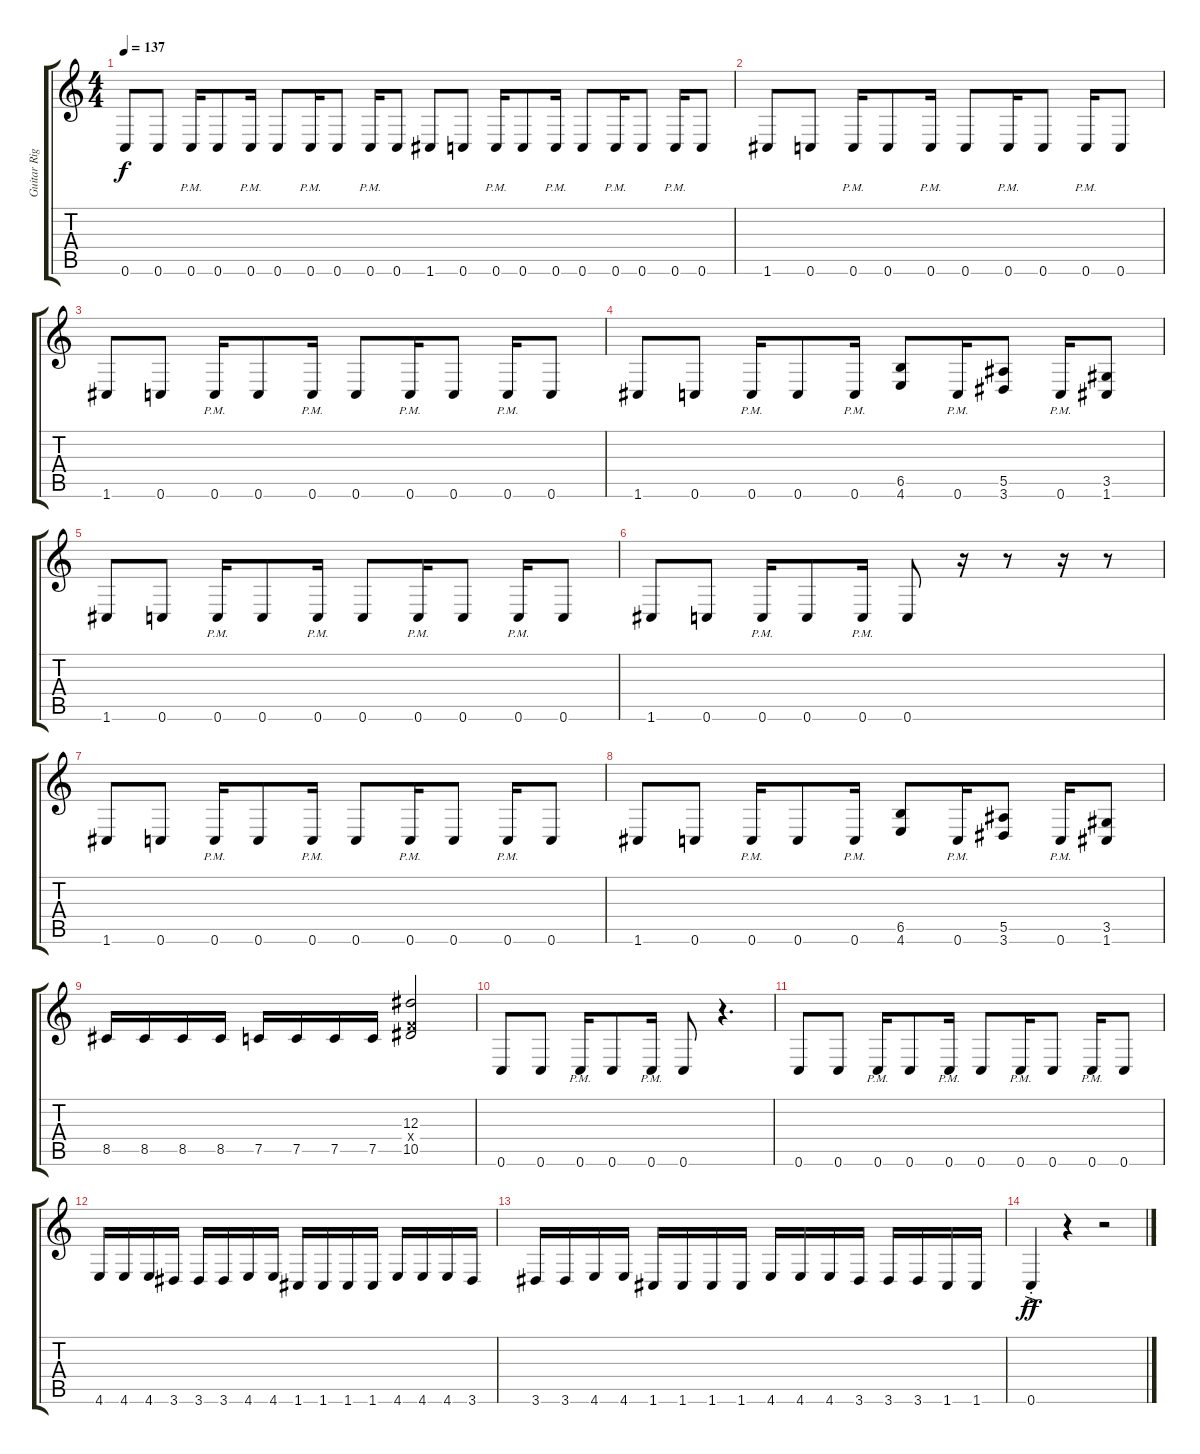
\track ("Guitar Right" "Guitar Rig") {instrument distortionguitar}
\staff {score tabs}
\tuning (C4 G3 Eb3 Bb2 F2 C2) {hide}
\ts (4 4)
\tempo 137
\clef g2
\ks c
0.6.8{dy f} 0.6.8 0.6{pm}.16 0.6.8 0.6{pm}.16 0.6.8 0.6{pm}.16 0.6.8 0.6{pm}.16 0.6.8 1.6.8 0.6.8 0.6{pm}.16 0.6.8 0.6{pm}.16 0.6.8 0.6{pm}.16 0.6.8 0.6{pm}.16 0.6.8 |
1.6.8 0.6.8 0.6{pm}.16 0.6.8 0.6{pm}.16 0.6.8 0.6{pm}.16 0.6.8 0.6{pm}.16 0.6.8 |
1.6.8 0.6.8 0.6{pm}.16 0.6.8 0.6{pm}.16 0.6.8 0.6{pm}.16 0.6.8 0.6{pm}.16 0.6.8 |
1.6.8 0.6.8 0.6{pm}.16 0.6.8 0.6{pm}.16 (6.5 4.6).8 0.6{pm}.16 (5.5 3.6).8 0.6{pm}.16 (3.5 1.6).8 |
1.6.8 0.6.8 0.6{pm}.16 0.6.8 0.6{pm}.16 0.6.8 0.6{pm}.16 0.6.8 0.6{pm}.16 0.6.8 |
1.6.8 0.6.8 0.6{pm}.16 0.6.8 0.6{pm}.16 0.6.8 r.16 r.8 r.16 r.8 |
1.6.8 0.6.8 0.6{pm}.16 0.6.8 0.6{pm}.16 0.6.8 0.6{pm}.16 0.6.8 0.6{pm}.16 0.6.8 |
1.6.8 0.6.8 0.6{pm}.16 0.6.8 0.6{pm}.16 (6.5 4.6).8 0.6{pm}.16 (5.5 3.6).8 0.6{pm}.16 (3.5 1.6).8 |
8.5.16 8.5.16 8.5.16 8.5.16 7.5.16 7.5.16 7.5.16 7.5.16 (12.3 7.4{x} 10.5).2 |
0.6.8 0.6.8 0.6{pm}.16 0.6.8 0.6{pm}.16 0.6.8 r.4{d} |
0.6.8 0.6.8 0.6{pm}.16 0.6.8 0.6{pm}.16 0.6.8 0.6{pm}.16 0.6.8 0.6{pm}.16 0.6.8 |
4.6.16 4.6.16 4.6.16 3.6.16 3.6.16 3.6.16 4.6.16 4.6.16 1.6.16 1.6.16 1.6.16 1.6.16 4.6.16 4.6.16 4.6.16 3.6.16 |
3.6.16 3.6.16 4.6.16 4.6.16 1.6.16 1.6.16 1.6.16 1.6.16 4.6.16 4.6.16 4.6.16 3.6.16 3.6.16 3.6.16 1.6.16 1.6.16 |
0.6{ac st}.4{dy ff} r.4 r.2
